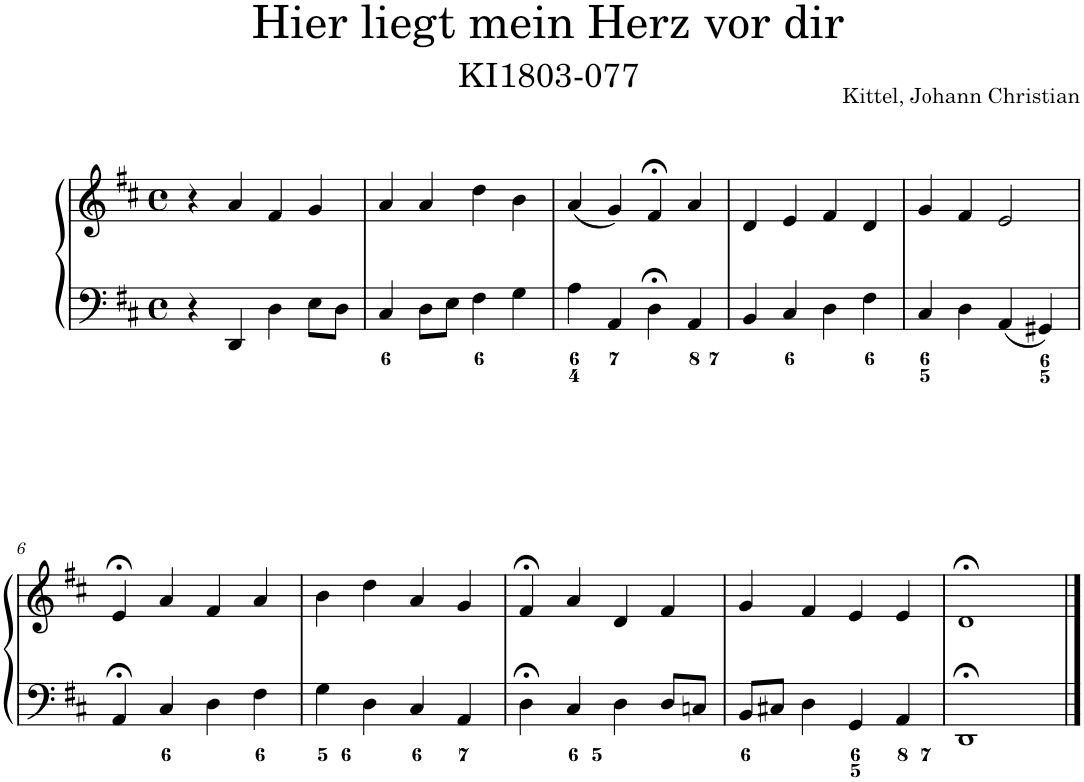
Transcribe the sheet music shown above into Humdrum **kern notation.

**kern	**kern
*part1	*part1
*staff2	*staff1
*I"Piano	*
*I'Pno.	*
*clefF4	*clefG2
*k[f#c#]	*k[f#c#]
*M4/4	*M4/4
*met(c)	*met(c)
=1	=1
4r	4r
4DD/	4a/
4D\	4f#/
8E\L	4g/
8D\J	.
=2	=2
4C#/	4a/
8D\L	4a/
8E\J	.
4F#\	4dd\
4G\	4b\
=3	=3
4A\	(4a/
4AA/	4g/)
4D;<\	4f#;</
4AA/	4a/
=4	=4
4BB/	4d/
4C#/	4e/
4D\	4f#/
4F#\	4d/
=5	=5
4C#/	4g/
4D\	4f#/
4AA/	2e/
4GG#X/	.
!!LO:LB:g=z
=6	=6
4AA;</	4e;</
4C#/	4a/
4D\	4f#/
4F#\	4a/
=7	=7
4G\	4b\
4D\	4dd\
4C#/	4a/
4AA/	4g/
=8	=8
4D;<\	4f#;</
4C#/	4a/
4D\	4d/
8D/L	4f#/
8Cn/J	.
=9	=9
8BB/L	4g/
8C#X/J	.
4D\	4f#/
4GG/	4e/
4AA/	4e/
=10	=10
1DD;<	1d;<
==	==
*-	*-
